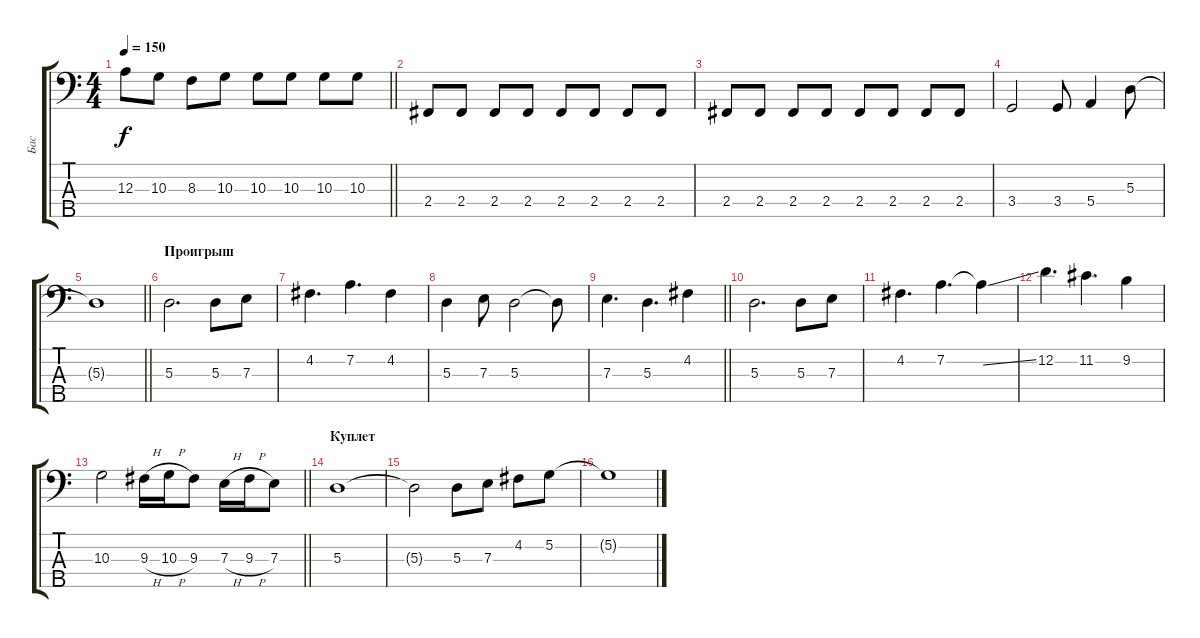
\track ("Бас" "Бас") {instrument electricbassfinger}
\staff {score tabs}
\tuning (G2 D2 A1 E1 B0) {hide}
\ts (4 4)
\tempo 150
\clef f4
\barLineRight lightlight
\ks c
12.3.8{dy f} 10.3.8 8.3.8 10.3.8 10.3.8 10.3.8 10.3.8 10.3.8 |
\section ("" " ")
2.4.8 2.4.8 2.4.8 2.4.8 2.4.8 2.4.8 2.4.8 2.4.8 |
2.4.8 2.4.8 2.4.8 2.4.8 2.4.8 2.4.8 2.4.8 2.4.8 |
3.4.2 3.4.8 5.4.4 5.3.8 |
\barLineRight lightlight
5.3{t}.1 |
\section ("" "Проигрыш")
5.3.2{d} 5.3.8 7.3.8 |
4.2.4{d} 7.2.4{d} 4.2.4 |
5.3.4 7.3.8 5.3.2 5.3{t}.8 |
\barLineRight lightlight
7.3.4{d} 5.3.4{d} 4.2.4 |
5.3.2{d} 5.3.8 7.3.8 |
4.2.4{d} 7.2.4{d} 7.2{ss t}.4 |
12.2.4{d} 11.2.4{d} 9.2.4 |
\barLineRight lightlight
10.3.2 9.3{h}.16 10.3{h}.16 9.3.8 7.3{h}.16 9.3{h}.16 7.3.8 |
\section ("" "Куплет")
5.3.1 |
5.3{t}.2 5.3.8 7.3.8 4.2.8 5.2.8 |
5.2{t}.1
